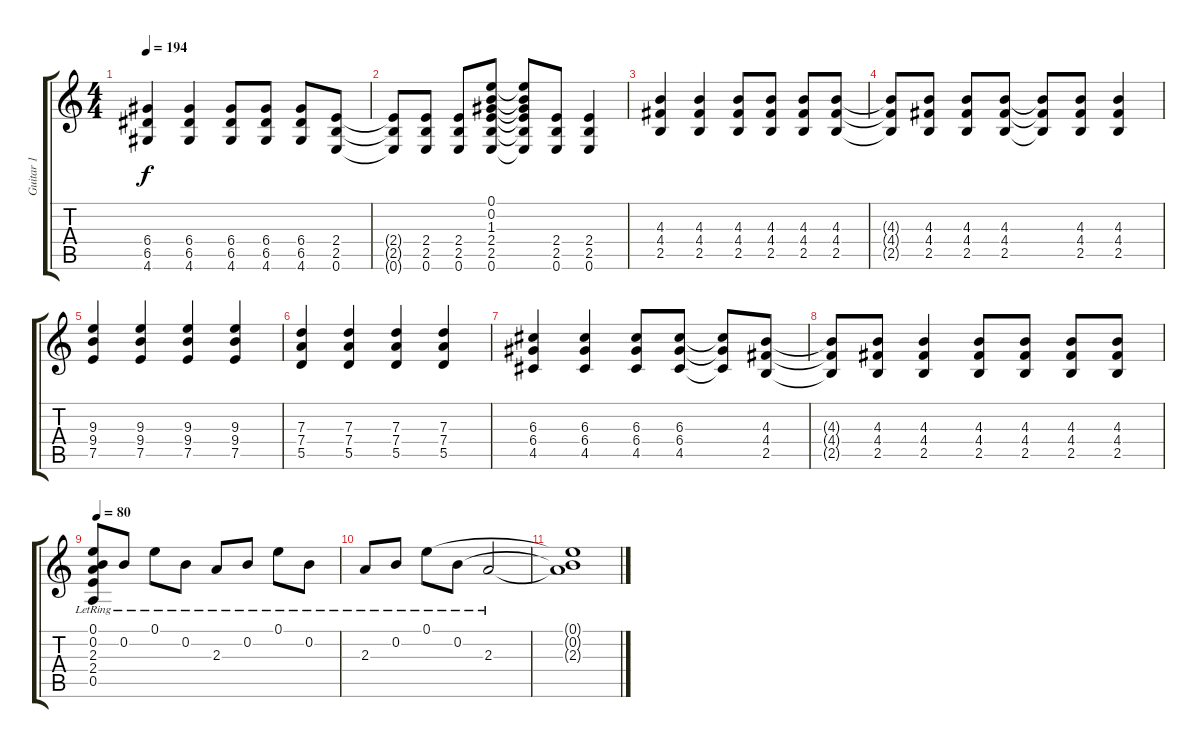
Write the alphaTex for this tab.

\track ("Guitar 1" "Guitar 1") {instrument distortionguitar}
\staff {score tabs}
\tuning (E4 B3 G3 D3 A2 E2) {hide}
\ts (4 4)
\tempo 194
\clef g2
\ks c
(6.4 6.5 4.6).4{dy f} (6.4 6.5 4.6).4 (6.4 6.5 4.6).8 (6.4 6.5 4.6).8 (6.4 6.5 4.6).8 (2.4 2.5 0.6).8 |
(2.4{t} 2.5{t} 0.6{t}).8 (2.4 2.5 0.6).8 (2.4 2.5 0.6).8 (0.1 0.2 1.3 2.4 2.5 0.6).8 (0.1{t} 0.2{t} 1.3{t} 2.4{t} 2.5{t} 0.6{t}).8 (2.4 2.5 0.6).8 (2.4 2.5 0.6).4 |
(4.3 4.4 2.5).4 (4.3 4.4 2.5).4 (4.3 4.4 2.5).8 (4.3 4.4 2.5).8 (4.3 4.4 2.5).8 (4.3 4.4 2.5).8 |
(4.3{t} 4.4{t} 2.5{t}).8 (4.3 4.4 2.5).8 (4.3 4.4 2.5).8 (4.3 4.4 2.5).8 (4.3{t} 4.4{t} 2.5{t}).8 (4.3 4.4 2.5).8 (4.3 4.4 2.5).4 |
(9.3 9.4 7.5).4 (9.3 9.4 7.5).4 (9.3 9.4 7.5).4 (9.3 9.4 7.5).4 |
(7.3 7.4 5.5).4 (7.3 7.4 5.5).4 (7.3 7.4 5.5).4 (7.3 7.4 5.5).4 |
(6.3 6.4 4.5).4 (6.3 6.4 4.5).4 (6.3 6.4 4.5).8 (6.3 6.4 4.5).8 (6.3{t} 6.4{t} 4.5{t}).8 (4.3 4.4 2.5).8 |
(4.3{t} 4.4{t} 2.5{t}).8 (4.3 4.4 2.5).8 (4.3 4.4 2.5).4 (4.3 4.4 2.5).8 (4.3 4.4 2.5).8 (4.3 4.4 2.5).8 (4.3 4.4 2.5).8 |
\tempo 80
(0.1{lr} 0.2{lr} 2.3{lr} 2.4{lr} 0.5{lr}).8 0.2{lr}.8 0.1{lr}.8 0.2{lr}.8 2.3{lr}.8 0.2{lr}.8 0.1{lr}.8 0.2{lr}.8 |
2.3{lr}.8{volume 0} 0.2{lr}.8 0.1{lr}.8 0.2{lr}.8 2.3{lr}.2 |
(0.1{t} 0.2{t} 2.3{t}).1
